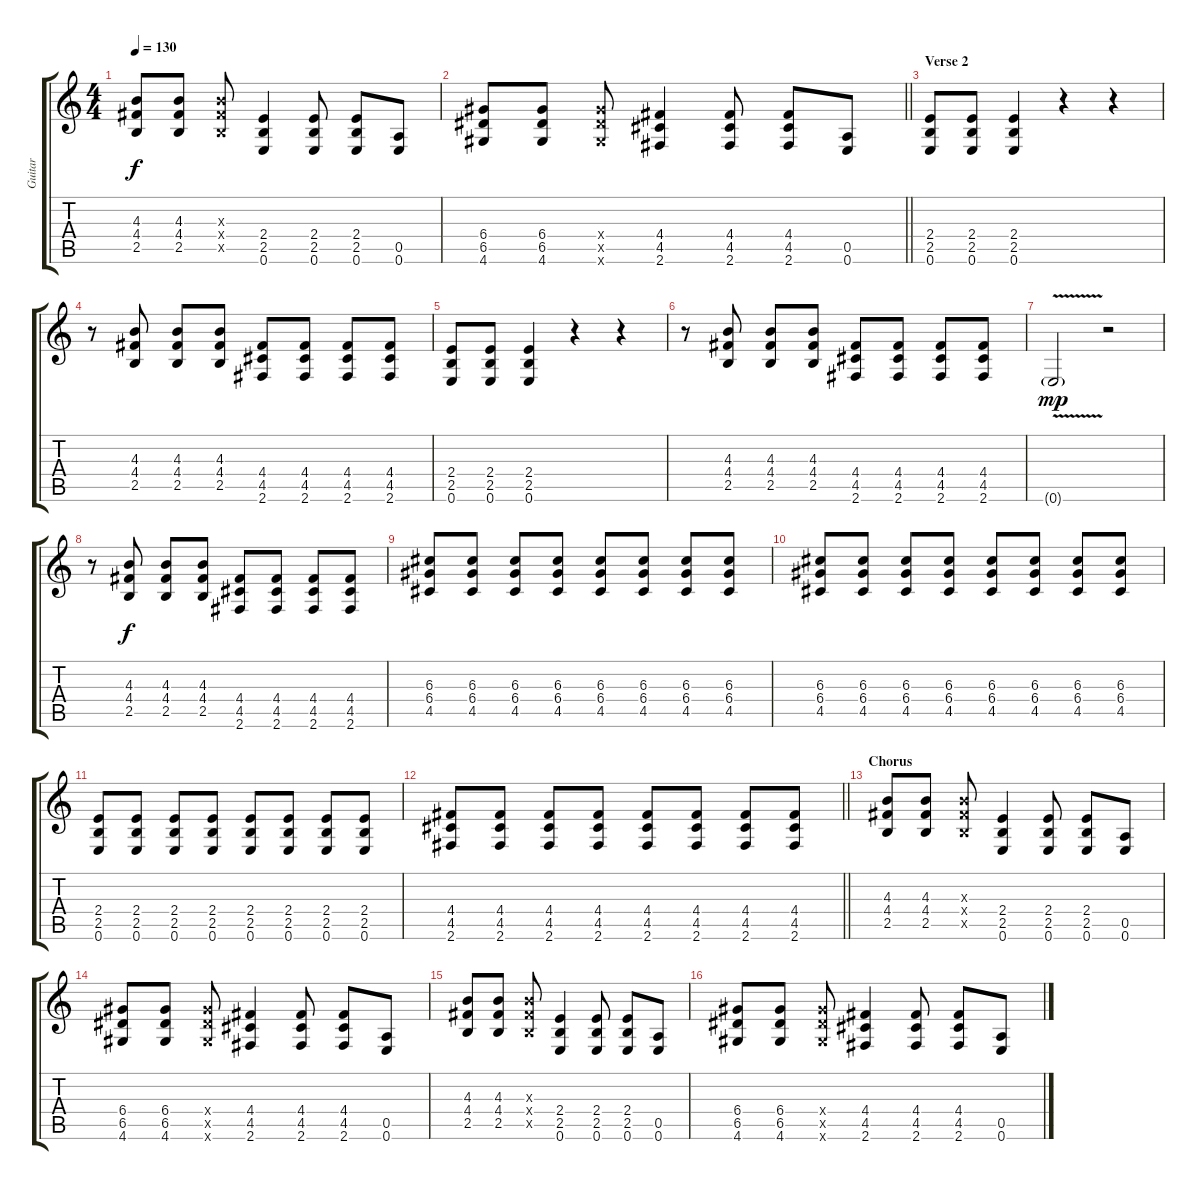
\track ("Guitar" "Guitar") {instrument distortionguitar}
\staff {score tabs}
\tuning (E4 B3 G3 D3 A2 E2) {hide}
\ts (4 4)
\tempo 130
\clef g2
\ks c
(4.3 4.4 2.5).8{dy f} (4.3 4.4 2.5).8 (4.3{x} 4.4{x} 2.5{x}).8 (2.4 2.5 0.6).4 (2.4 2.5 0.6).8 (2.4 2.5 0.6).8 (0.5 0.6).8 |
\barLineRight lightlight
(6.4 6.5 4.6).8 (6.4 6.5 4.6).8 (6.4{x} 6.5{x} 4.6{x}).8 (4.4 4.5 2.6).4 (4.4 4.5 2.6).8 (4.4 4.5 2.6).8 (0.5 0.6).8 |
\section ("" "Verse 2")
(2.4 2.5 0.6).8 (2.4 2.5 0.6).8 (2.4 2.5 0.6).4 r.4 r.4 |
r.8 (4.3 4.4 2.5).8 (4.3 4.4 2.5).8 (4.3 4.4 2.5).8 (4.4 4.5 2.6).8 (4.4 4.5 2.6).8 (4.4 4.5 2.6).8 (4.4 4.5 2.6).8 |
(2.4 2.5 0.6).8 (2.4 2.5 0.6).8 (2.4 2.5 0.6).4 r.4 r.4 |
r.8 (4.3 4.4 2.5).8 (4.3 4.4 2.5).8 (4.3 4.4 2.5).8 (4.4 4.5 2.6).8 (4.4 4.5 2.6).8 (4.4 4.5 2.6).8 (4.4 4.5 2.6).8 |
0.6{v g}.2{dy mp} r.2 |
r.8 (4.3 4.4 2.5).8{dy f} (4.3 4.4 2.5).8 (4.3 4.4 2.5).8 (4.4 4.5 2.6).8 (4.4 4.5 2.6).8 (4.4 4.5 2.6).8 (4.4 4.5 2.6).8 |
(6.3 6.4 4.5).8 (6.3 6.4 4.5).8 (6.3 6.4 4.5).8 (6.3 6.4 4.5).8 (6.3 6.4 4.5).8 (6.3 6.4 4.5).8 (6.3 6.4 4.5).8 (6.3 6.4 4.5).8 |
(6.3 6.4 4.5).8 (6.3 6.4 4.5).8 (6.3 6.4 4.5).8 (6.3 6.4 4.5).8 (6.3 6.4 4.5).8 (6.3 6.4 4.5).8 (6.3 6.4 4.5).8 (6.3 6.4 4.5).8 |
(2.4 2.5 0.6).8 (2.4 2.5 0.6).8 (2.4 2.5 0.6).8 (2.4 2.5 0.6).8 (2.4 2.5 0.6).8 (2.4 2.5 0.6).8 (2.4 2.5 0.6).8 (2.4 2.5 0.6).8 |
\barLineRight lightlight
(4.4 4.5 2.6).8 (4.4 4.5 2.6).8 (4.4 4.5 2.6).8 (4.4 4.5 2.6).8 (4.4 4.5 2.6).8 (4.4 4.5 2.6).8 (4.4 4.5 2.6).8 (4.4 4.5 2.6).8 |
\section ("" "Chorus")
(4.3 4.4 2.5).8 (4.3 4.4 2.5).8 (4.3{x} 4.4{x} 2.5{x}).8 (2.4 2.5 0.6).4 (2.4 2.5 0.6).8 (2.4 2.5 0.6).8 (0.5 0.6).8 |
(6.4 6.5 4.6).8 (6.4 6.5 4.6).8 (6.4{x} 6.5{x} 4.6{x}).8 (4.4 4.5 2.6).4 (4.4 4.5 2.6).8 (4.4 4.5 2.6).8 (0.5 0.6).8 |
(4.3 4.4 2.5).8 (4.3 4.4 2.5).8 (4.3{x} 4.4{x} 2.5{x}).8 (2.4 2.5 0.6).4 (2.4 2.5 0.6).8 (2.4 2.5 0.6).8 (0.5 0.6).8 |
(6.4 6.5 4.6).8 (6.4 6.5 4.6).8 (6.4{x} 6.5{x} 4.6{x}).8 (4.4 4.5 2.6).4 (4.4 4.5 2.6).8 (4.4 4.5 2.6).8 (0.5 0.6).8
